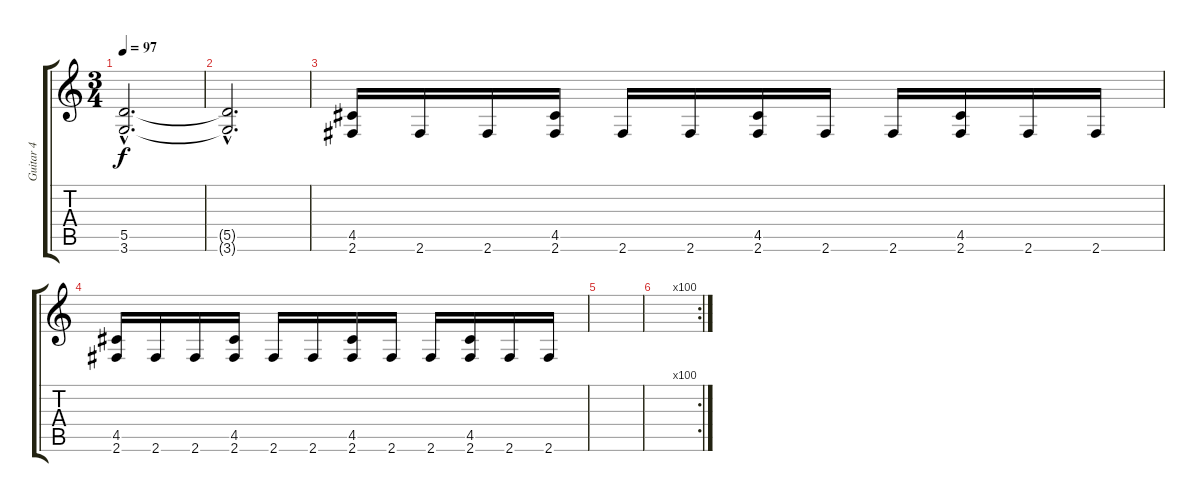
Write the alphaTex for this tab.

\track ("Guitar 4" "Guitar 4") {instrument distortionguitar}
\staff {score tabs}
\tuning (E4 B3 G3 D3 A2 E2) {hide}
\ts (3 4)
\tempo 97
\clef g2
\ks c
(5.5{hac} 3.6{hac}).2{d dy f} |
(5.5{hac t} 3.6{hac t}).2{d} |
(4.5 2.6).16 2.6.16 2.6.16 (4.5 2.6).16 2.6.16 2.6.16 (4.5 2.6).16 2.6.16 2.6.16 (4.5 2.6).16 2.6.16 2.6.16 |
(4.5 2.6).16 2.6.16 2.6.16 (4.5 2.6).16 2.6.16 2.6.16 (4.5 2.6).16 2.6.16 2.6.16 (4.5 2.6).16 2.6.16 2.6.16 |
|
\rc 100
